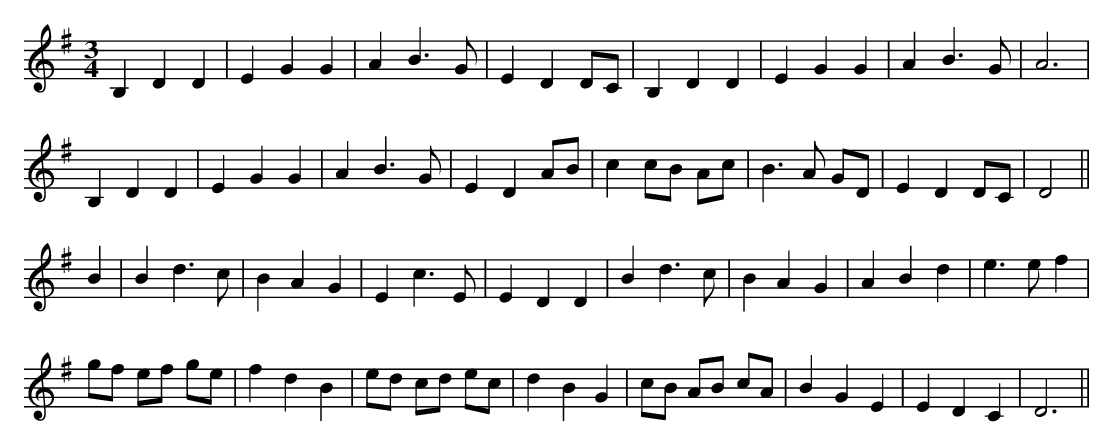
X:1
M:3/4
K:G
B,2 D2 D2|E2 G2 G2|A2 B3 G|E2 D2 DC|B,2 D2 D2|E2 G2 G2|A2 B3 G|A6|
B,2 D2 D2|E2 G2 G2|A2 B3 G|E2 D2 AB|c2 cB Ac|B3 A GD|E2 D2 DC|D4||
B2|B2 d3 c|B2 A2 G2|E2 c3 E|E2 D2 D2|B2 d3 c|B2 A2 G2|A2 B2 d2|e3 e f2|
gf ef ge|f2 d2 B2|ed cd ec|d2 B2 G2|cB AB cA|B2 G2 E2|E2 D2 C2|D6||
